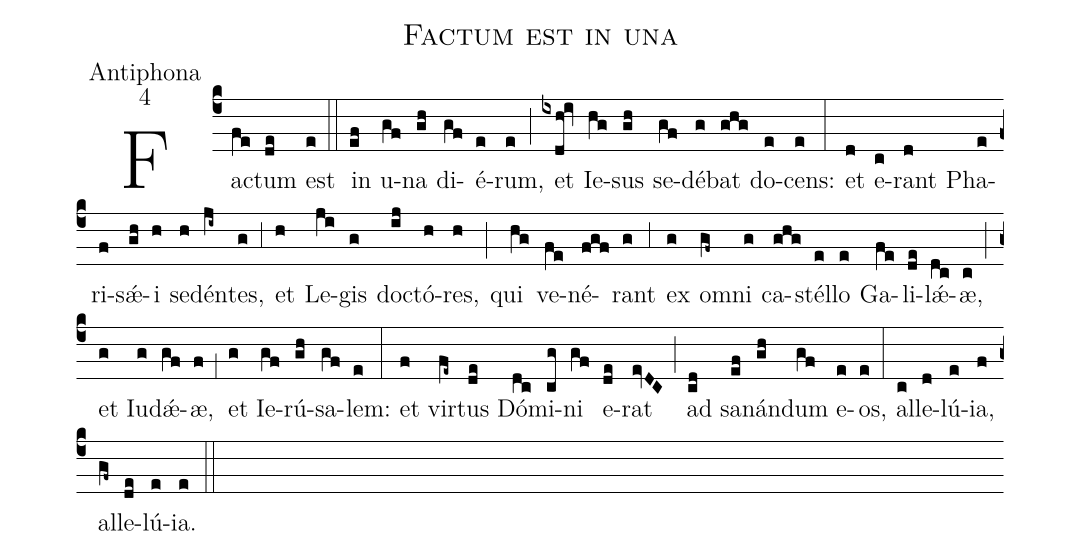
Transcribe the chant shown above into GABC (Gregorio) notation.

name:Factum est in una;
office-part:Antiphona;
mode:4;
%%
(c4) Fa(fe)ctum(de) est(e) (::)
in(ef) u(gf)na(gh) di(gf)é(e)rum,(e) (;) et(ixdh!iv) Ie(hg)sus(gh) se(gf)dé(g)bat(ghg) do(e)cens:(e) (:)
et(d) e(c)rant(d) Pha(e)ri(f)s{<sp>'ae</sp>}(gh)i(h) se(h)dén(ji~)tes,(g) (,3) et(h) Le(ji)gis(g) do(ij)ctó(h)res,(h) (;) qui(hg) ve(fe)né(fgf)rant(g) (,3) ex(g) o(gf~)mni(g) ca(ghg)stél(e)lo(e) Ga(fe)li(de)l{<sp>'ae</sp>}(dc)æ,(c) (;) et(g) Iu(g)d{<sp>'ae</sp>}(gf)æ,(f) (,1) et(g) Ie(gf)rú(gh)sa(gf)lem:(e) (:)
et(f) vir(fe~)tus(de) Dó(dc)mi(cg)ni(gf) e(de)rat(evDC) (;) ad(cd) sa(ef)nán(gh)dum(gf) e(e)os,(e) (:)
al(c)le(d)lú(e)ia,(f) al(gf~)le(de)lú(e)ia.(e) (::)
